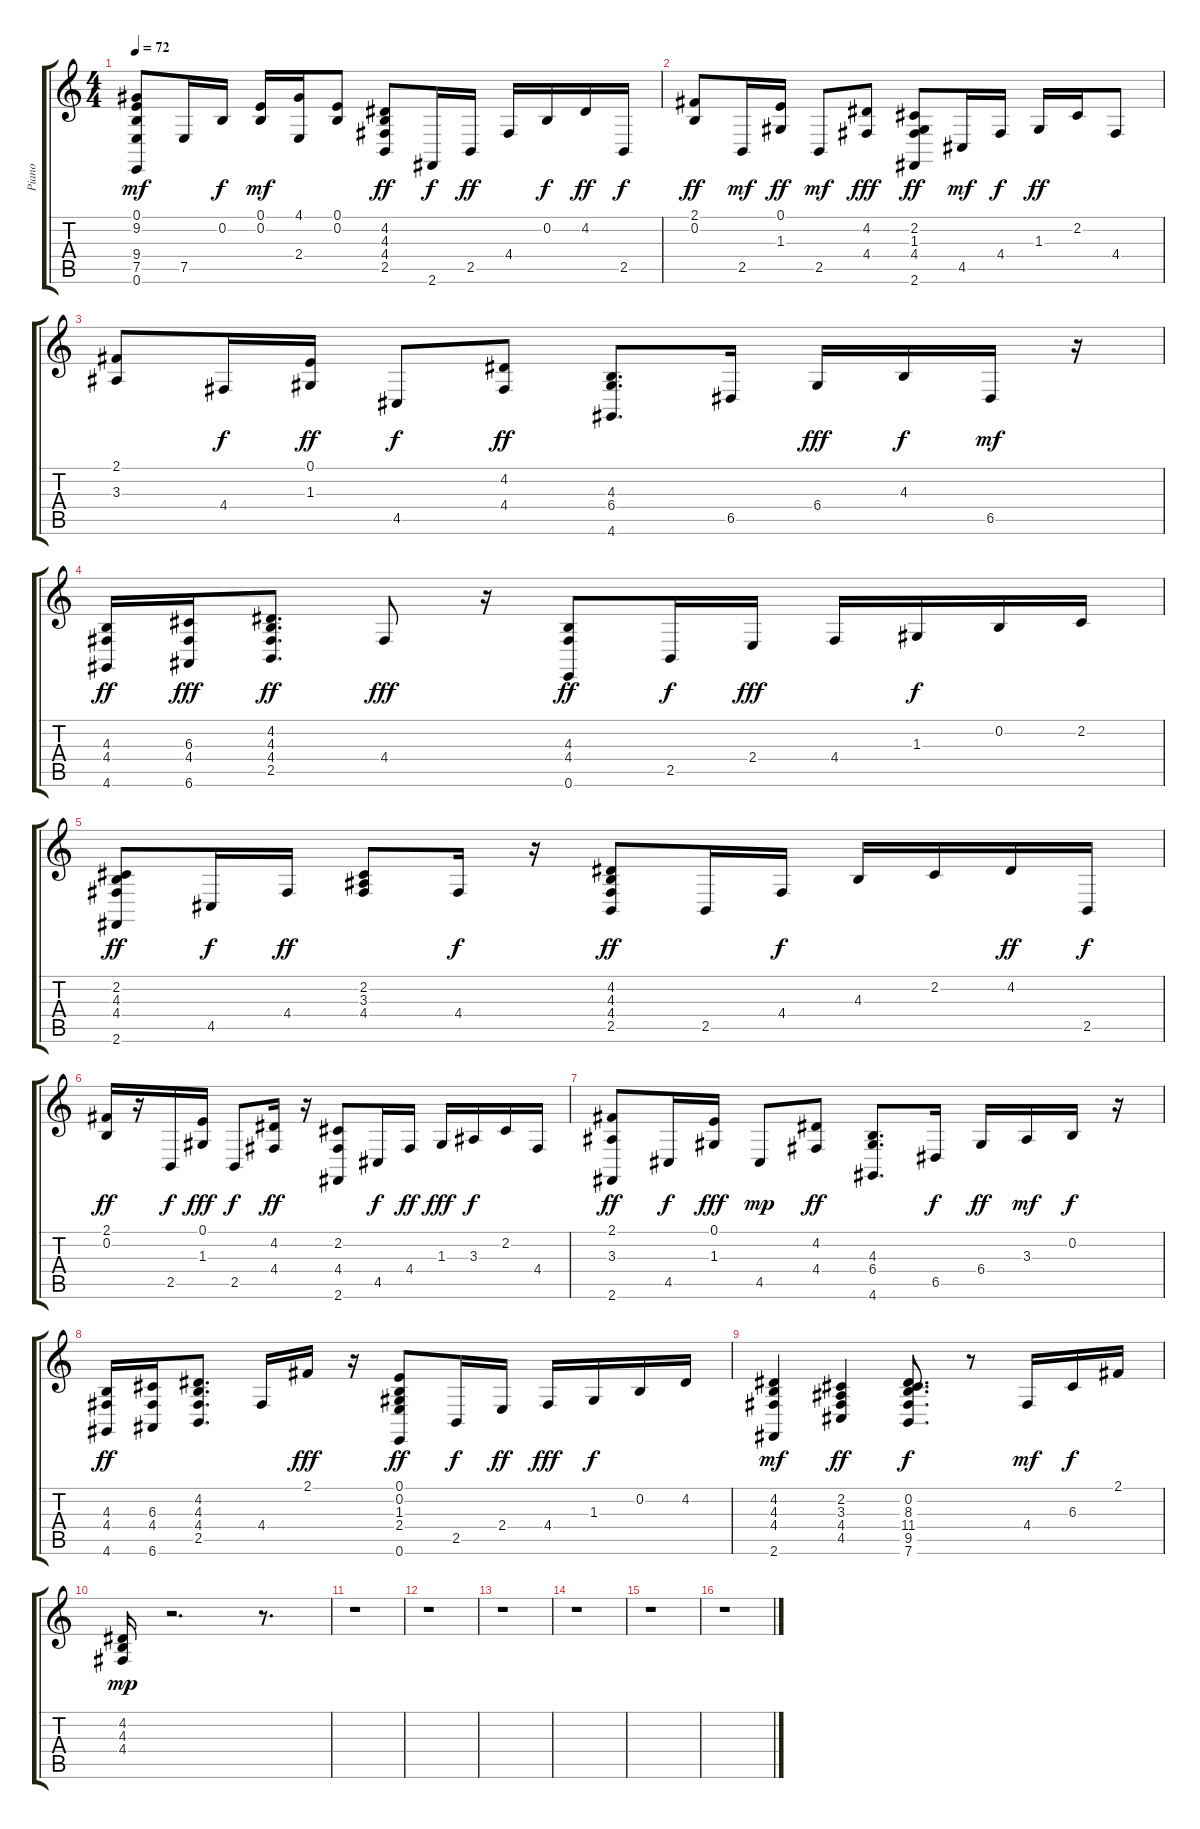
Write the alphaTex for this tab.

\track ("Piano" "Piano") {instrument acousticgrandpiano}
\staff {score tabs}
\tuning (E4 B3 G3 D3 A2 E2) {hide}
\ts (4 4)
\tempo 72
\clef g2
\ks c
(0.1 9.2 9.4 7.5 0.6).8{dy mf} 7.5.16 0.2.16{dy f} (0.1 0.2).16{dy mf} (4.1 2.4).16 (0.1 0.2).8 (4.2 4.3 4.4 2.5).8{dy ff} 2.6.16{dy f} 2.5.16{dy ff} 4.4.16 0.2.16{dy f} 4.2.16{dy ff} 2.5.16{dy f} |
(2.1 0.2).8{dy ff} 2.5.16{dy mf} (0.1 1.3).16{dy ff} 2.5.8{dy mf} (4.2 4.4).8{dy fff} (2.2 1.3 4.4 2.6).8{dy ff} 4.5.16{dy mf} 4.4.16{dy f} 1.3.16{dy ff} 2.2.16 4.4.8 |
(2.1 3.3).8 4.4.16{dy f} (0.1 1.3).16{dy ff} 4.5.8{dy f} (4.2 4.4).8{dy ff} (4.3 6.4 4.6).8{d} 6.5.16 6.4.16{dy fff} 4.3.16{dy f} 6.5.16{dy mf} r.16 |
(4.3 4.4 4.6).16{dy ff} (6.3 4.4 6.6).16{dy fff} (4.2 4.3 4.4 2.5).8{d dy ff} 4.4.8{dy fff} r.16 (4.3 4.4 0.6).8{dy ff} 2.5.16{dy f} 2.4.16{dy fff} 4.4.16 1.3.16{dy f} 0.2.16 2.2.16 |
(2.2 4.3 4.4 2.6).8{dy ff} 4.5.16{dy f} 4.4.16{dy ff} (2.2 3.3 4.4).8 4.4.16{dy f} r.16 (4.2 4.3 4.4 2.5).8{dy ff} 2.5.16 4.4.16{dy f} 4.3.16 2.2.16 4.2.16{dy ff} 2.5.16{dy f} |
(2.1 0.2).16{dy ff} r.16 2.5.16{dy f} (0.1 1.3).16{dy fff} 2.5.8{dy f} (4.2 4.4).16{dy ff} r.16 (2.2 4.4 2.6).8 4.5.16{dy f} 4.4.16{dy ff} 1.3.16{dy fff} 3.3.16{dy f} 2.2.16 4.4.16 |
(2.1 3.3 2.6).8{dy ff} 4.5.16{dy f} (0.1 1.3).16{dy fff} 4.5.8{dy mp} (4.2 4.4).8{dy ff} (4.3 6.4 4.6).8{d} 6.5.16{dy f} 6.4.16{dy ff} 3.3.16{dy mf} 0.2.16{dy f} r.16 |
(4.3 4.4 4.6).16{dy ff} (6.3 4.4 6.6).16 (4.2 4.3 4.4 2.5).8{d} 4.4.16 2.1.16{dy fff} r.16 (0.1 0.2 1.3 2.4 0.6).8{dy ff} 2.5.16{dy f} 2.4.16{dy ff} 4.4.16{dy fff} 1.3.16{dy f} 0.2.16 4.2.16 |
(4.2 4.3 4.4 2.6).4{dy mf} (2.2 3.3 4.4 4.5).4{dy ff} (0.2 8.3 11.4 9.5 7.6).8{d dy f} r.8 4.4.16{dy mf} 6.3.16{dy f} 2.1.16 |
(4.2 4.3 4.4).16{dy mp} r.2{d} r.8{d} |
r.1 |
r.1 |
r.1 |
r.1 |
r.1 |
r.1
